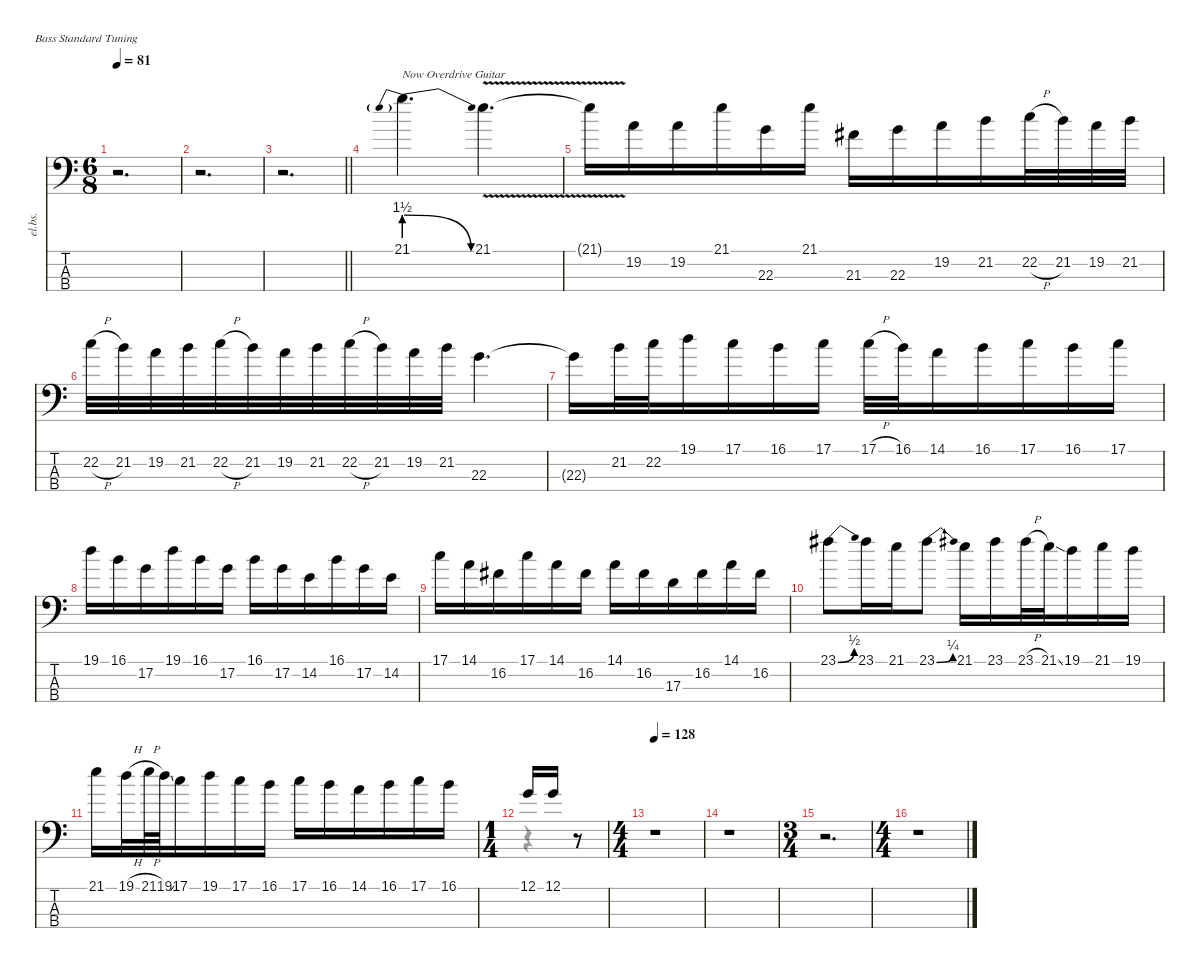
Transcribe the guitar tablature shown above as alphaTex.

\defaultSystemsLayout 4
\hideDynamics
\bracketExtendMode nobrackets
\otherSystemsTrackNameOrientation horizontal
\track ("Lead Cliff I" "el.bs.") {instrument electricbassfinger}
\staff {score tabs}
\tuning (G2 D2 A1 E1)
\voice
\ts (6 8)
\tempo 81
\clef f4
\ks c
r.2{d dy f beam Down} |
r.2{d beam Down} |
\barLineRight lightlight
r.2{d beam Down} |
21.1{be (prebendrelease 0 6 60 0)}.4{d txt "Now Overdrive Guitar" beam Down} 21.1{v}.4{d beam Down} |
21.1{v t}.16{beam Down} 19.2.16{beam Down} 19.2.16{beam Down} 21.1.16{beam Down} 22.3.16{beam Down} 21.1.16{beam Down} 21.3{acc #}.16{beam Down} 22.3.16{beam Down} 19.2.16{beam Down} 21.2.16{beam Down} 22.2{h}.32{beam Down} 21.2.32{beam Down} 19.2.32{beam Down} 21.2.32{beam Down} |
22.2{h}.32{beam Down} 21.2.32{beam Down} 19.2.32{beam Down} 21.2.32{beam Down} 22.2{h}.32{beam Down} 21.2.32{beam Down} 19.2.32{beam Down} 21.2.32{beam Down} 22.2{h}.32{beam Down} 21.2.32{beam Down} 19.2.32{beam Down} 21.2.32{beam Down} 22.3.4{d beam Down} |
22.3{t}.16{beam Down} 21.2.32{beam Down} 22.2.32{beam Down} 19.1.16{beam Down} 17.1.16{beam Down} 16.1.16{beam Down} 17.1.16{beam Down} 17.1{h}.32{beam Down} 16.1.32{beam Down} 14.1.16{beam Down} 16.1.16{beam Down} 17.1.16{beam Down} 16.1.16{beam Down} 17.1.16{beam Down} |
19.1.16{beam Down} 16.1.16{beam Down} 17.2.16{beam Down} 19.1.16{beam Down} 16.1.16{beam Down} 17.2.16{beam Down} 16.1.16{beam Down} 17.2.16{beam Down} 14.2.16{beam Down} 16.1.16{beam Down} 17.2.16{beam Down} 14.2.16{beam Down} |
17.1.16{beam Down} 14.1.16{beam Down} 16.2{acc #}.16{beam Down} 17.1.16{beam Down} 14.1.16{beam Down} 16.2{acc #}.16{beam Down} 14.1.16{beam Down} 16.2{acc #}.16{beam Down} 17.3.16{beam Down} 16.2{acc #}.16{beam Down} 14.1.16{beam Down} 16.2{acc #}.16{beam Down} |
23.1{be (bend 0 0 30 2) acc #}.8{beam Down} 23.1{acc #}.16{beam Down} 21.1.16{beam Down} 23.1{be (bend 0 0 30 1) acc #}.8{beam Down} 21.1.16{beam Down} 23.1{acc #}.16{beam Down} 23.1{h acc #}.32{beam Down} 21.1{ss}.32{beam Down} 19.1.16{beam Down} 21.1.16{beam Down} 19.1.16{beam Down} |
21.1.16{beam Down} 19.1{h}.32{beam Down} 21.1{h}.64{beam Down} 19.1{ss}.64{beam Down} 17.1.16{beam Down} 19.1.16{beam Down} 17.1.16{beam Down} 16.1.16{beam Down} 17.1.16{beam Down} 16.1.16{beam Down} 14.1.16{beam Down} 16.1.16{beam Down} 17.1.16{beam Down} 16.1.16{beam Down} |
\ts (1 4)
\beaming (8 2)
12.1.16{beam Up} 12.1.16{beam Up} r.8{beam Up} |
\ts (4 4)
\beaming (8 2 2 2 2)
\tempo 128
r.1{beam Down} |
r.1{beam Down} |
\ts (3 4)
\beaming (8 2 2 2)
r.2{d beam Down} |
\ts (4 4)
\beaming (8 2 2 2 2)
r.1{beam Down}
\voice
\clef f4
\ottava regular
\simile none
\ks c
|
|
\barLineRight lightlight
|
|
|
|
|
|
|
|
|
r.4{dy mf beam Down} |
|
|
|
